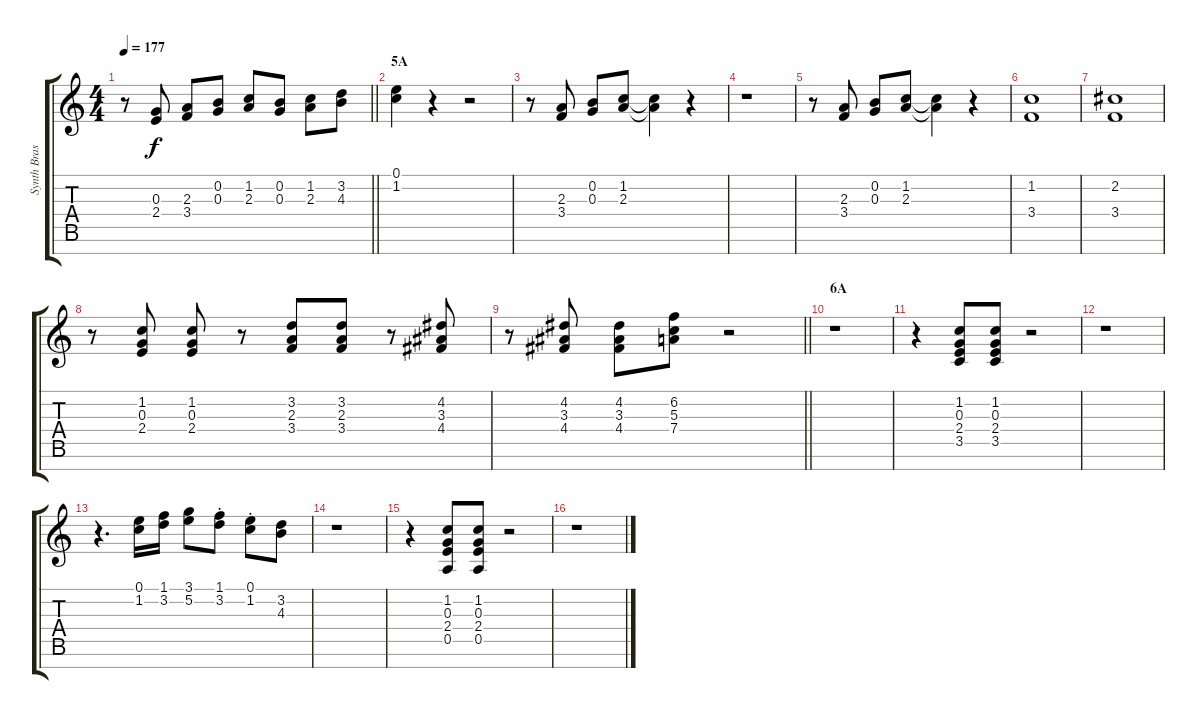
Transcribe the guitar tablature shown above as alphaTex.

\track ("Synth Brass" "Synth Bras") {instrument brasssection}
\staff {score tabs}
\tuning (E5 B4 G4 D4 A3 E3 B2) {hide}
\ts (4 4)
\tempo 177
\clef g2
\barLineRight lightlight
\ks c
r.8{dy f} (0.3 2.4).8 (2.3 3.4).8 (0.2 0.3).8 (1.2 2.3).8 (0.2 0.3).8 (1.2 2.3).8 (3.2 4.3).8 |
\section ("" "5A")
(0.1 1.2).4 r.4 r.2 |
r.8 (2.3 3.4).8 (0.2 0.3).8 (1.2 2.3).8 (1.2{t} 2.3{t}).4 r.4 |
r.1 |
r.8 (2.3 3.4).8 (0.2 0.3).8 (1.2 2.3).8 (1.2{t} 2.3{t}).4 r.4 |
(1.2 3.4).1 |
(2.2 3.4).1 |
r.8 (1.2 0.3 2.4).8 (1.2 0.3 2.4).8 r.8 (3.2 2.3 3.4).8 (3.2 2.3 3.4).8 r.8 (4.2 3.3 4.4).8 |
\barLineRight lightlight
r.8 (4.2 3.3 4.4).8 (4.2 3.3 4.4).8 (6.2 5.3 7.4).8 r.2 |
\section ("" "6A")
r.1 |
r.4 (1.2 0.3 2.4 3.5).8 (1.2 0.3 2.4 3.5).8 r.2 |
r.1 |
r.4{d} (0.1 1.2).16 (1.1 3.2).16 (3.1 5.2).8 (1.1{st} 3.2{st}).8 (0.1{st} 1.2{st}).8 (3.2 4.3).8 |
r.1 |
r.4 (1.2 0.3 2.4 0.5).8 (1.2 0.3 2.4 0.5).8 r.2 |
r.1
